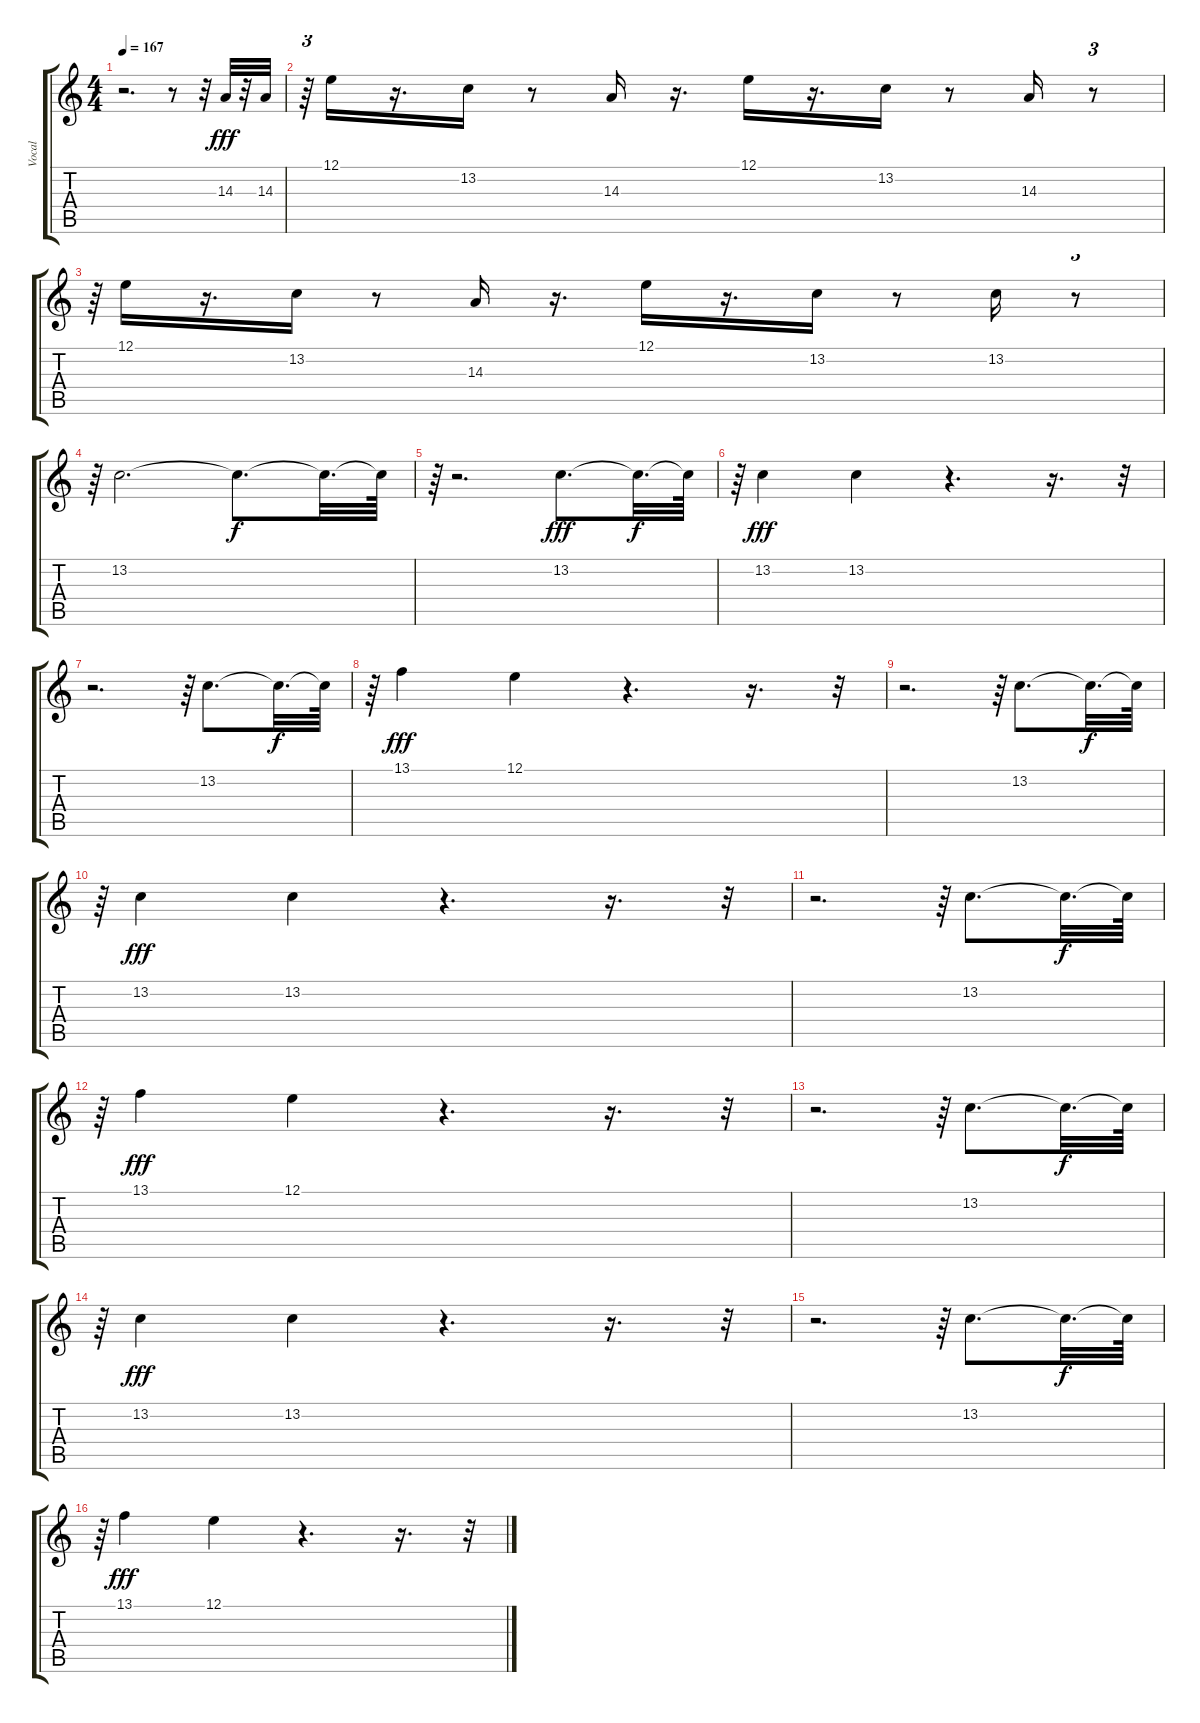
\track ("Vocal" "Vocal") {instrument tenorsax}
\staff {score tabs}
\tuning (E4 B3 G3 D3 A2 E2) {hide}
\ts (4 4)
\tempo 167
\clef g2
\ks c
r.2{d dy fff} r.8 r.32 14.3.32 r.32 14.3.32 |
r.64{tu (3 2)} 12.1.16 r.16{d} 13.2.16 r.8 14.3.16 r.16{d} 12.1.16 r.16{d} 13.2.16 r.8 14.3.16 r.8{tu (3 2)} |
r.64{tu (3 2)} 12.1.16 r.16{d} 13.2.16 r.8 14.3.16 r.16{d} 12.1.16 r.16{d} 13.2.16 r.8 13.2.16 r.8{tu (3 2)} |
r.64{tu (3 2)} 13.2.2{d} 13.2{t}.8{d dy f} 13.2{t}.32{d} 13.2{t}.64 |
r.64{tu (3 2)} r.2{d} 13.2.8{d dy fff} 13.2{t}.32{d dy f} 13.2{t}.64 |
r.64{tu (3 2)} 13.2.4{dy fff} 13.2.4 r.4{d} r.16{d} r.32{tu (3 2)} |
r.2{d} r.64{tu (3 2)} 13.2.8{d} 13.2{t}.32{d dy f} 13.2{t}.64 |
r.64{tu (3 2)} 13.1.4{dy fff} 12.1.4 r.4{d} r.16{d} r.32{tu (3 2)} |
r.2{d} r.64{tu (3 2)} 13.2.8{d} 13.2{t}.32{d dy f} 13.2{t}.64 |
r.64{tu (3 2)} 13.2.4{dy fff} 13.2.4 r.4{d} r.16{d} r.32{tu (3 2)} |
r.2{d} r.64{tu (3 2)} 13.2.8{d} 13.2{t}.32{d dy f} 13.2{t}.64 |
r.64{tu (3 2)} 13.1.4{dy fff} 12.1.4 r.4{d} r.16{d} r.32{tu (3 2)} |
r.2{d} r.64{tu (3 2)} 13.2.8{d} 13.2{t}.32{d dy f} 13.2{t}.64 |
r.64{tu (3 2)} 13.2.4{dy fff} 13.2.4 r.4{d} r.16{d} r.32{tu (3 2)} |
r.2{d} r.64{tu (3 2)} 13.2.8{d} 13.2{t}.32{d dy f} 13.2{t}.64 |
r.64{tu (3 2)} 13.1.4{dy fff} 12.1.4 r.4{d} r.16{d} r.32{tu (3 2)}
